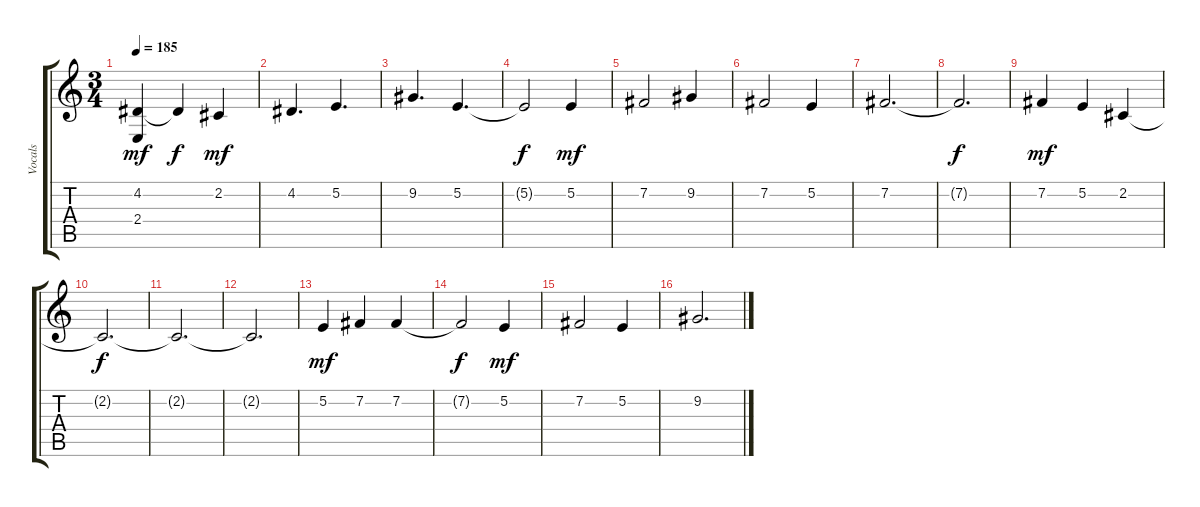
\track ("Vocals" "Vocals") {instrument ocarina}
\staff {score tabs}
\tuning (E4 B3 G3 D3 A2 E2) {hide}
\ts (3 4)
\tempo 185
\clef g2
\ks c
(4.2 2.4).4{dy mf} 4.2{t}.4{dy f} 2.2.4{dy mf} |
4.2.4{d} 5.2.4{d} |
9.2.4{d} 5.2.4{d} |
5.2{t}.2{dy f} 5.2.4{dy mf} |
7.2.2 9.2.4 |
7.2.2 5.2.4 |
7.2.2{d} |
7.2{t}.2{d dy f} |
7.2.4{dy mf} 5.2.4 2.2.4 |
2.2{t}.2{d dy f} |
2.2{t}.2{d} |
2.2{t}.2{d} |
5.2.4{dy mf} 7.2.4 7.2.4 |
7.2{t}.2{dy f} 5.2.4{dy mf} |
7.2.2 5.2.4 |
9.2.2{d}
